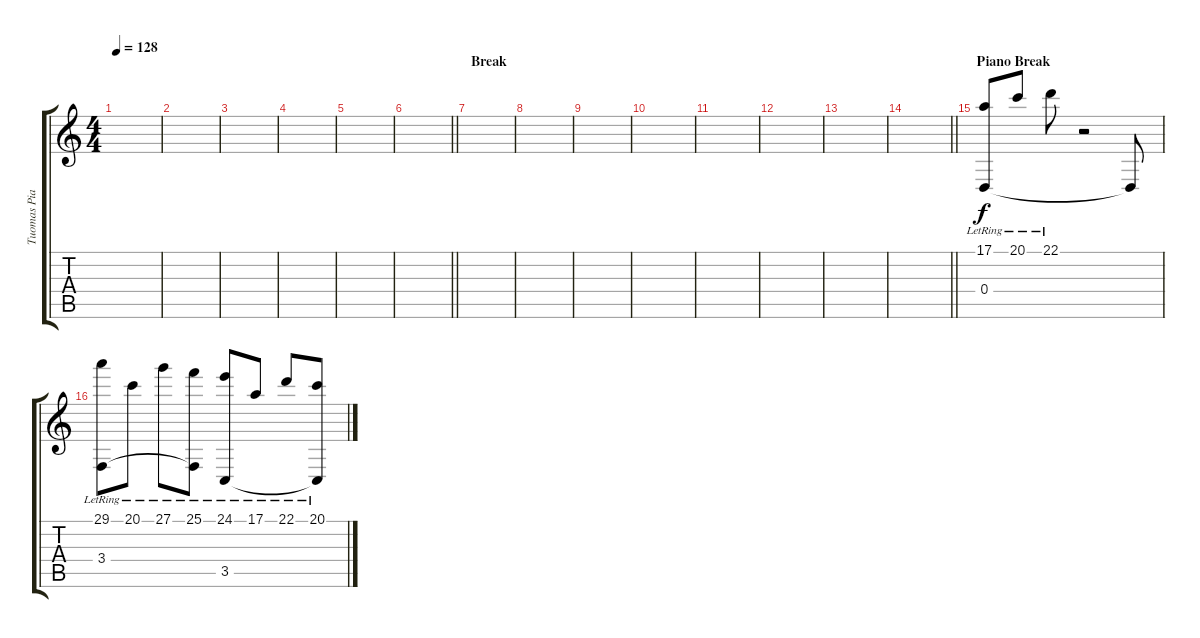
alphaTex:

\track ("Tuomas Piano" "Tuomas Pia") {instrument brightacousticpiano}
\staff {score tabs}
\tuning (E4 B3 G3 D3 A2 E2) {hide}
\ts (4 4)
\tempo 128
\clef g2
\ks c
|
|
|
|
|
\barLineRight lightlight
|
\section ("" "Break")
|
|
|
|
|
|
|
\barLineRight lightlight
|
\section ("" "Piano Break")
(17.1{lr} 0.4).8{volume 13 instrument brightacousticpiano} 20.1{lr}.8 22.1{lr}.8 r.2 0.4{t}.8 |
(29.1{lr} 3.4).8 20.1{lr}.8 27.1{lr}.8 (25.1{lr} 3.4{t}).8 (24.1{lr} 3.5).8 17.1{lr}.8 22.1{lr}.8 (20.1{lr} 3.5{t}).8
